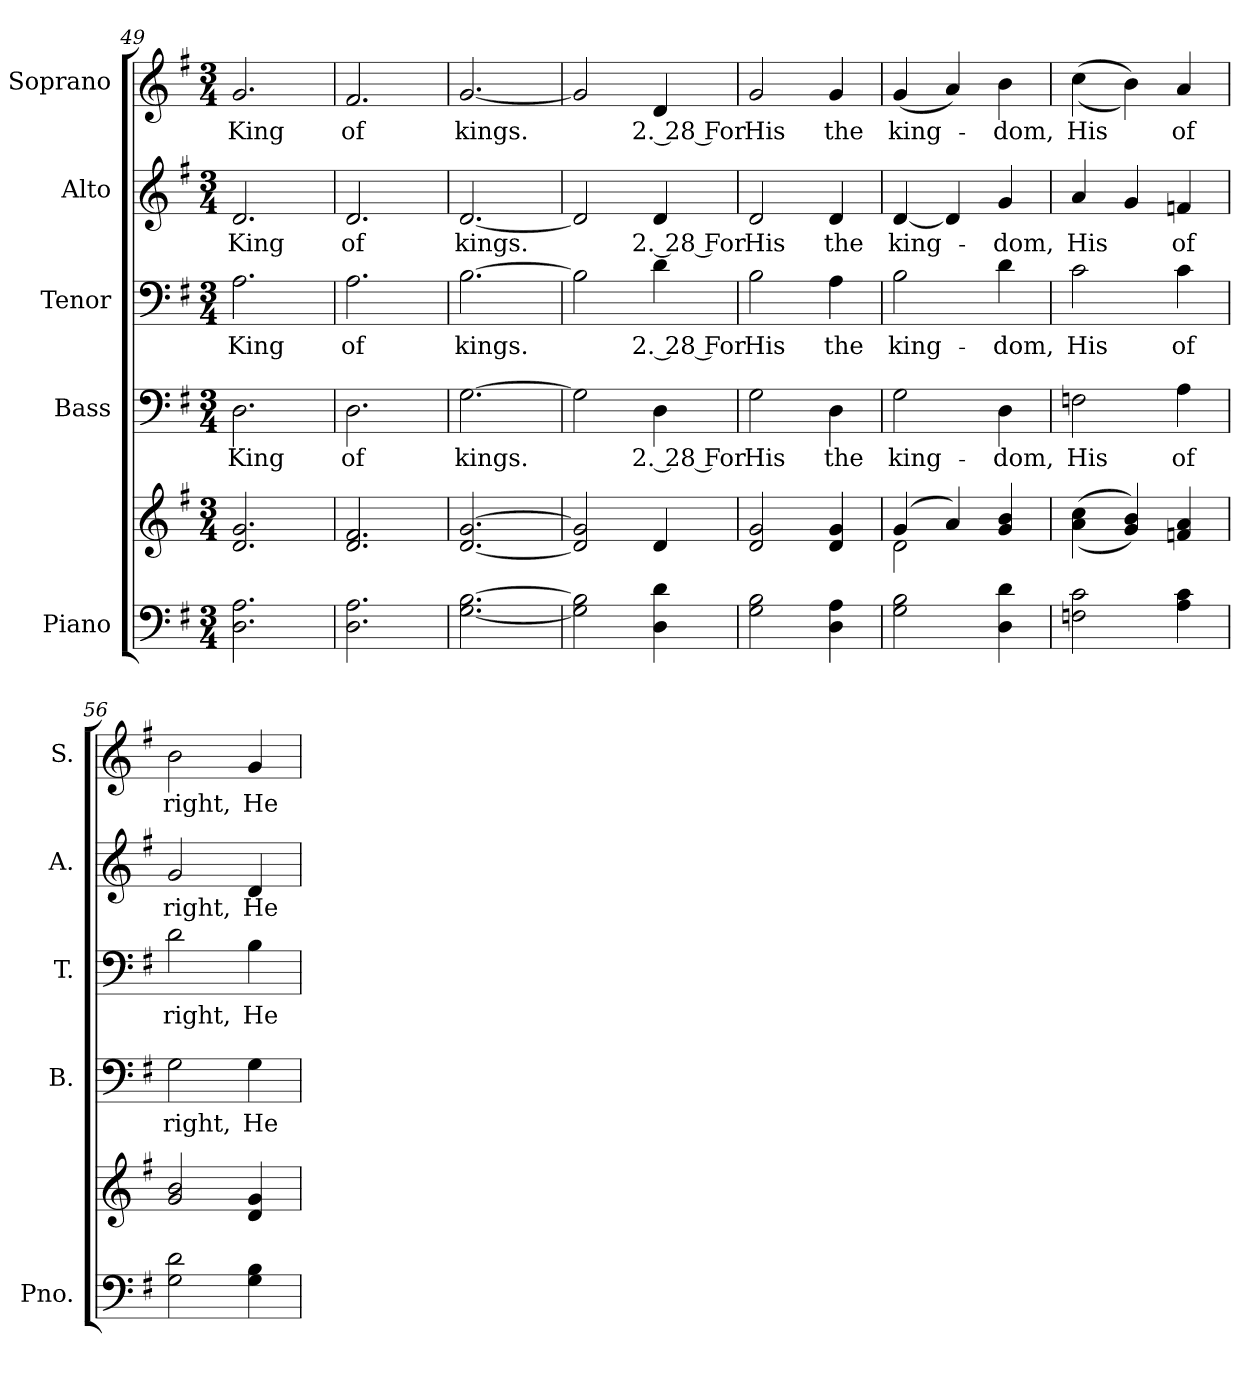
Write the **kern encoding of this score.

**kern	**kern	**kern	**text	**kern	**text	**kern	**text	**kern	**text
*part5	*part5	*part4	*part4	*part3	*part3	*part2	*part2	*part1	*part1
*staff6	*staff5	*staff4	*staff4	*staff3	*staff3	*staff2	*staff2	*staff1	*staff1
*I"Piano	*	*I"Bass	*	*I"Tenor	*	*I"Alto	*	*I"Soprano	*
*I'Pno.	*	*I'B.	*	*I'T.	*	*I'A.	*	*I'S.	*
*clefF4	*clefG2	*clefF4	*	*clefF4	*	*clefG2	*	*clefG2	*
*k[f#]	*k[f#]	*k[f#]	*	*k[f#]	*	*k[f#]	*	*k[f#]	*
*G:	*G:	*G:	*	*G:	*	*G:	*	*G:	*
*M3/4	*M3/4	*M3/4	*	*M3/4	*	*M3/4	*	*M3/4	*
=49	=49	=49	=49	=49	=49	=49	=49	=49	=49
!	!	!	!LO:LY:b:color=#000000	!	!	!	!	!	!
!	!	!	!	!	!LO:LY:b:color=#000000	!	!	!	!
!	!	!	!	!	!	!	!LO:LY:b:color=#000000	!	!
!	!	!	!	!	!	!	!	!	!LO:LY:b:color=#000000
2.Di\ 2.Ai	2.di/ 2.gi	2.Di\	King	2.Ai\	King	2.di/	King	2.gi/	King
!!LO:PB:g=z
=50	=50	=50	=50	=50	=50	=50	=50	=50	=50
!	!	!	!LO:LY:b:color=#000000	!	!	!	!	!	!
!	!	!	!	!	!LO:LY:b:color=#000000	!	!	!	!
!	!	!	!	!	!	!	!LO:LY:b:color=#000000	!	!
!	!	!	!	!	!	!	!	!	!LO:LY:b:color=#000000
2.Di\ 2.Ai	2.di/ 2.f#i	2.Di\	of	2.Ai\	of	2.di/	of	2.f#i/	of
=51	=51	=51	=51	=51	=51	=51	=51	=51	=51
!	!	!	!LO:LY:b:color=#000000	!	!	!	!	!	!
!	!	!	!	!	!LO:LY:b:color=#000000	!	!	!	!
!	!	!	!	!	!	!	!LO:LY:b:color=#000000	!	!
!	!	!	!	!	!	!	!	!	!LO:LY:b:color=#000000
[<2.Gi\ [>2.Bi	[<2.di/ [>2.gi	[>2.Gi\	kings.	[>2.Bi\	kings.	[<2.di/	kings.	[<2.gi/	kings.
=52	=52	=52	=52	=52	=52	=52	=52	=52	=52
2Gi\] 2Bi]	2di/] 2gi]	2Gi\]	.	2Bi\]	.	2di/]	.	2gi/]	.
!	!	!	!LO:LY:b:color=#000000	!	!	!	!	!	!
!	!	!	!	!	!LO:LY:b:color=#000000	!	!	!	!
!	!	!	!	!	!	!	!LO:LY:b:color=#000000	!	!
*	*	*	*	*	*	*	*	*MM200	*
!	!	!	!	!	!	!	!	!	!LO:LY:b:color=#000000
4Di\ 4di	4di/	4Di\	2. 28 For	4di\	2. 28 For	4di/	2. 28 For	4di/	2. 28 For
!!LO:PB:g=z
=53	=53	=53	=53	=53	=53	=53	=53	=53	=53
!	!	!	!LO:LY:b:color=#000000	!	!	!	!	!	!
!	!	!	!	!	!LO:LY:b:color=#000000	!	!	!	!
!	!	!	!	!	!	!	!LO:LY:b:color=#000000	!	!
!	!	!	!	!	!	!	!	!	!LO:LY:b:color=#000000
2Gi\ 2Bi	2di/ 2gi	2Gi\	His	2Bi\	His	2di/	His	2gi/	His
!	!	!	!LO:LY:b:color=#000000	!	!	!	!	!	!
!	!	!	!	!	!LO:LY:b:color=#000000	!	!	!	!
!	!	!	!	!	!	!	!LO:LY:b:color=#000000	!	!
!	!	!	!	!	!	!	!	!	!LO:LY:b:color=#000000
4Di\ 4Ai	4di/ 4gi	4Di\	the	4Ai\	the	4di/	the	4gi/	the
=54	=54	=54	=54	=54	=54	=54	=54	=54	=54
*	*^	*	*	*	*	*	*	*	*
!	!	!	!	!LO:LY:b:color=#000000	!	!	!	!	!	!
!	!	!	!	!	!	!LO:LY:b:color=#000000	!	!	!	!
!	!	!	!	!	!	!	!	!LO:LY:b:color=#000000	!	!
!	!	!	!	!	!	!	!	!	!	!LO:LY:b:color=#000000
2Gi\ 2Bi	(4gi/	2di\	2Gi\	king-	2Bi\	king-	[<4di/	king-	(4gi/	king-
.	4ai/)	.	.	.	.	.	4di/]	.	4ai/)	.
!	!	!	!	!LO:LY:b:color=#000000	!	!	!	!	!	!
!	!	!	!	!	!	!LO:LY:b:color=#000000	!	!	!	!
!	!	!	!	!	!	!	!	!LO:LY:b:color=#000000	!	!
!	!	!	!	!	!	!	!	!	!	!LO:LY:b:color=#000000
4Di\ 4di	4gi/ 4bi	4ryy	4Di\	-dom,	4di\	-dom,	4gi/	-dom,	4bi\	-dom,
*	*v	*v	*	*	*	*	*	*	*	*
=55	=55	=55	=55	=55	=55	=55	=55	=55	=55
*	*^	*	*	*	*	*	*	*	*
!	!	!	!	!LO:LY:b:color=#000000	!	!	!	!	!	!
*	*v	*v	*	*	*	*	*	*	*	*
*	*^	*	*	*	*	*	*	*	*
!	!	!	!	!	!	!LO:LY:b:color=#000000	!	!	!	!
*	*v	*v	*	*	*	*	*	*	*	*
*	*^	*	*	*	*	*	*	*	*
!	!	!	!	!	!	!	!	!LO:LY:b:color=#000000	!	!
*	*v	*v	*	*	*	*	*	*	*	*
*	*^	*	*	*	*	*	*	*	*
!	!	!	!	!	!	!	!	!	!	!LO:LY:b:color=#000000
*	*v	*v	*	*	*	*	*	*	*	*
2Fni\ 2ci	((4ai\ 4cci	2Fni\	His	2ci\	His	4ai/	His	((4cci\	His
.	4gi/ 4bi))	.	.	.	.	4gi/	.	4bi\))	.
!	!	!	!LO:LY:b:color=#000000	!	!	!	!	!	!
!	!	!	!	!	!LO:LY:b:color=#000000	!	!	!	!
!	!	!	!	!	!	!	!LO:LY:b:color=#000000	!	!
!	!	!	!	!	!	!	!	!	!LO:LY:b:color=#000000
4Ai\ 4ci	4fni/ 4ai	4Ai\	of	4ci\	of	4fni/	of	4ai/	of
!!LO:PB:g=z
=56	=56	=56	=56	=56	=56	=56	=56	=56	=56
!	!	!	!LO:LY:b:color=#000000	!	!	!	!	!	!
!	!	!	!	!	!LO:LY:b:color=#000000	!	!	!	!
!	!	!	!	!	!	!	!LO:LY:b:color=#000000	!	!
!	!	!	!	!	!	!	!	!	!LO:LY:b:color=#000000
2Gi\ 2di	2gi/ 2bi	2Gi\	right,	2di\	right,	2gi/	right,	2bi\	right,
!	!	!	!LO:LY:b:color=#000000	!	!	!	!	!	!
!	!	!	!	!	!LO:LY:b:color=#000000	!	!	!	!
!	!	!	!	!	!	!	!LO:LY:b:color=#000000	!	!
!	!	!	!	!	!	!	!	!	!LO:LY:b:color=#000000
4Gi\ 4Bi	4di/ 4gi	4Gi\	He	4Bi\	He	4di/	He	4gi/	He
=	=	=	=	=	=	=	=	=	=
*-	*-	*-	*-	*-	*-	*-	*-	*-	*-
